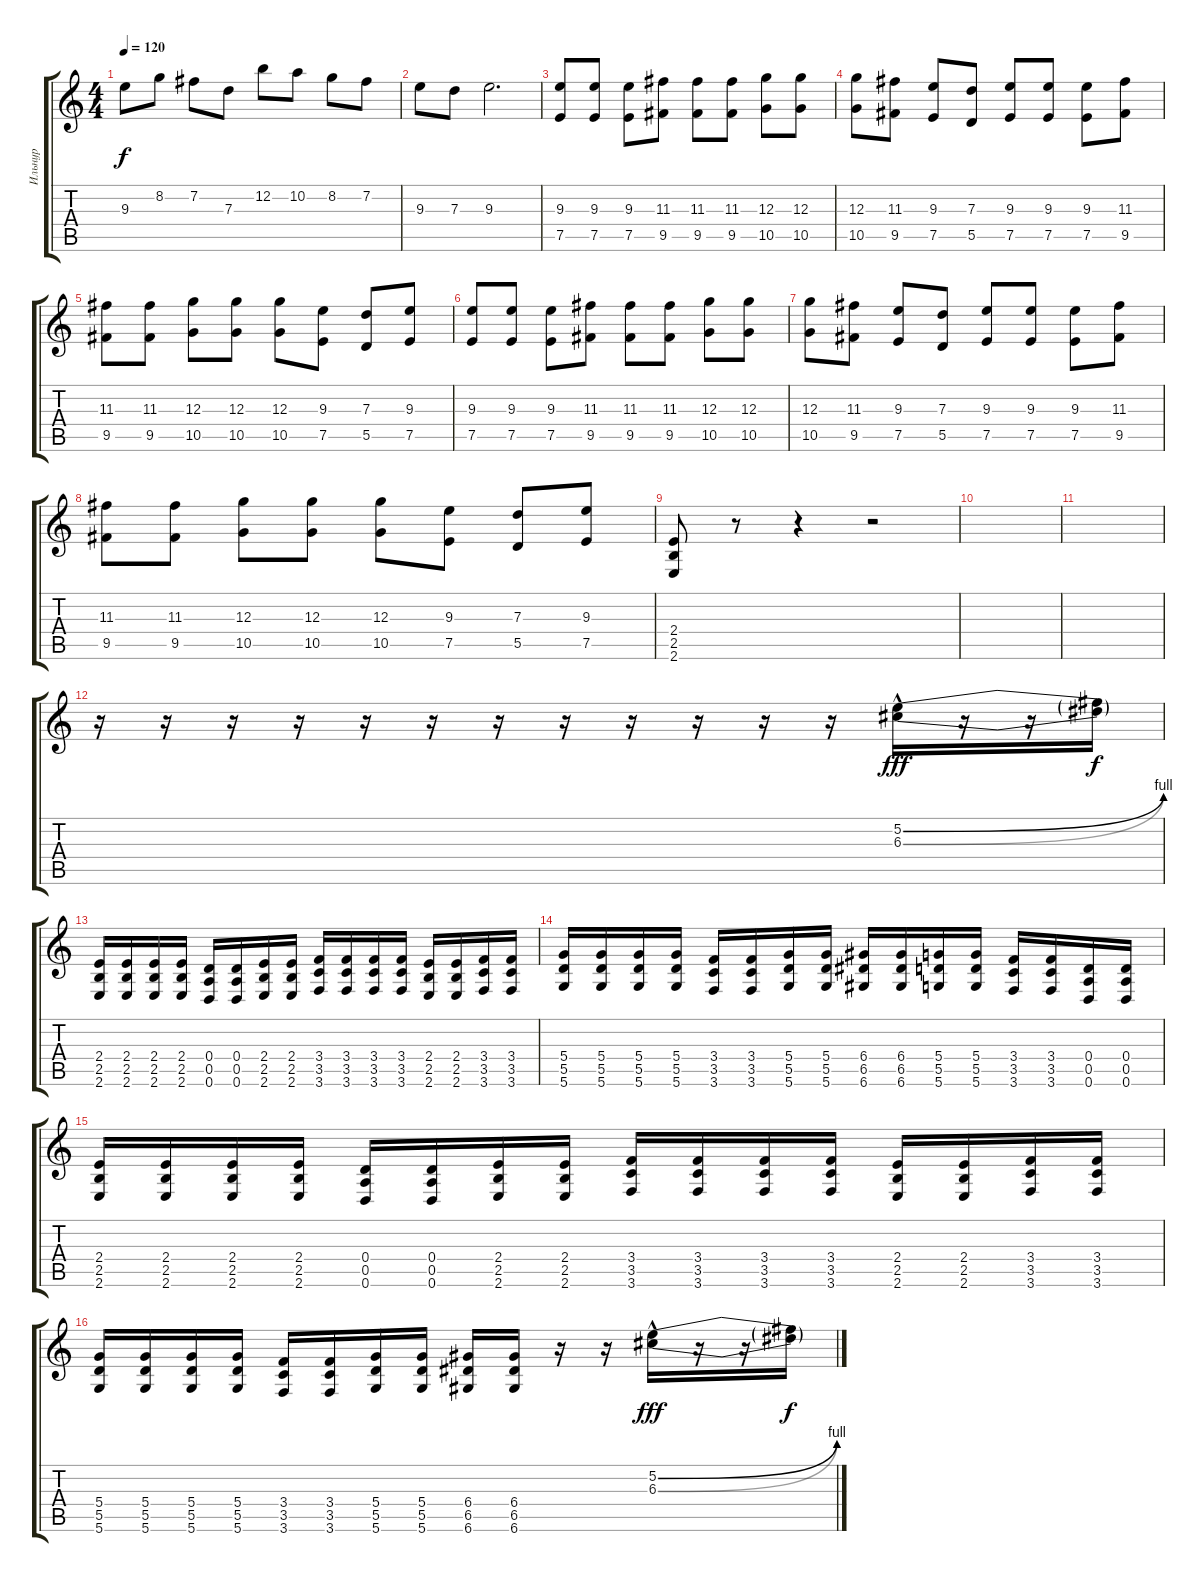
\track ("Ильнур" "Ильнур") {instrument overdrivenguitar}
\staff {score tabs}
\tuning (E4 B3 G3 D3 A2 D2) {hide}
\ts (4 4)
\tempo 120
\clef g2
\ks c
9.3.8{dy f} 8.2.8 7.2.8 7.3.8 12.2.8 10.2.8 8.2.8 7.2.8 |
9.3.8 7.3.8 9.3.2{d} |
(9.3 7.5).8 (9.3 7.5).8 (9.3 7.5).8 (11.3 9.5).8 (11.3 9.5).8 (11.3 9.5).8 (12.3 10.5).8 (12.3 10.5).8 |
(12.3 10.5).8 (11.3 9.5).8 (9.3 7.5).8 (7.3 5.5).8 (9.3 7.5).8 (9.3 7.5).8 (9.3 7.5).8 (11.3 9.5).8 |
(11.3 9.5).8 (11.3 9.5).8 (12.3 10.5).8 (12.3 10.5).8 (12.3 10.5).8 (9.3 7.5).8 (7.3 5.5).8 (9.3 7.5).8 |
(9.3 7.5).8 (9.3 7.5).8 (9.3 7.5).8 (11.3 9.5).8 (11.3 9.5).8 (11.3 9.5).8 (12.3 10.5).8 (12.3 10.5).8 |
(12.3 10.5).8 (11.3 9.5).8 (9.3 7.5).8 (7.3 5.5).8 (9.3 7.5).8 (9.3 7.5).8 (9.3 7.5).8 (11.3 9.5).8 |
(11.3 9.5).8 (11.3 9.5).8 (12.3 10.5).8 (12.3 10.5).8 (12.3 10.5).8 (9.3 7.5).8 (7.3 5.5).8 (9.3 7.5).8 |
(2.4 2.5 2.6).8 r.8 r.4 r.2 |
|
|
r.16 r.16 r.16 r.16 r.16 r.16 r.16 r.16 r.16 r.16 r.16 r.16 (5.2{be (bend 0 0 60 4)} 6.3{be (bend 0 0 60 4) hac}).16{dy fff} r.16 r.16 (5.2{t} 6.3{t}).16{dy f} |
(2.4 2.5 2.6).16 (2.4 2.5 2.6).16 (2.4 2.5 2.6).16 (2.4 2.5 2.6).16 (0.4 0.5 0.6).16 (0.4 0.5 0.6).16 (2.4 2.5 2.6).16 (2.4 2.5 2.6).16 (3.4 3.5 3.6).16 (3.4 3.5 3.6).16 (3.4 3.5 3.6).16 (3.4 3.5 3.6).16 (2.4 2.5 2.6).16 (2.4 2.5 2.6).16 (3.4 3.5 3.6).16 (3.4 3.5 3.6).16 |
(5.4 5.5 5.6).16 (5.4 5.5 5.6).16 (5.4 5.5 5.6).16 (5.4 5.5 5.6).16 (3.4 3.5 3.6).16 (3.4 3.5 3.6).16 (5.4 5.5 5.6).16 (5.4 5.5 5.6).16 (6.4 6.5 6.6).16 (6.4 6.5 6.6).16 (5.4 5.5 5.6).16 (5.4 5.5 5.6).16 (3.4 3.5 3.6).16 (3.4 3.5 3.6).16 (0.4 0.5 0.6).16 (0.4 0.5 0.6).16 |
(2.4 2.5 2.6).16 (2.4 2.5 2.6).16 (2.4 2.5 2.6).16 (2.4 2.5 2.6).16 (0.4 0.5 0.6).16 (0.4 0.5 0.6).16 (2.4 2.5 2.6).16 (2.4 2.5 2.6).16 (3.4 3.5 3.6).16 (3.4 3.5 3.6).16 (3.4 3.5 3.6).16 (3.4 3.5 3.6).16 (2.4 2.5 2.6).16 (2.4 2.5 2.6).16 (3.4 3.5 3.6).16 (3.4 3.5 3.6).16 |
(5.4 5.5 5.6).16 (5.4 5.5 5.6).16 (5.4 5.5 5.6).16 (5.4 5.5 5.6).16 (3.4 3.5 3.6).16 (3.4 3.5 3.6).16 (5.4 5.5 5.6).16 (5.4 5.5 5.6).16 (6.4 6.5 6.6).16 (6.4 6.5 6.6).16 r.16 r.16 (5.2{be (bend 0 0 60 4)} 6.3{be (bend 0 0 60 4) hac}).16{dy fff} r.16 r.16 (5.2{t} 6.3{t}).16{dy f}
